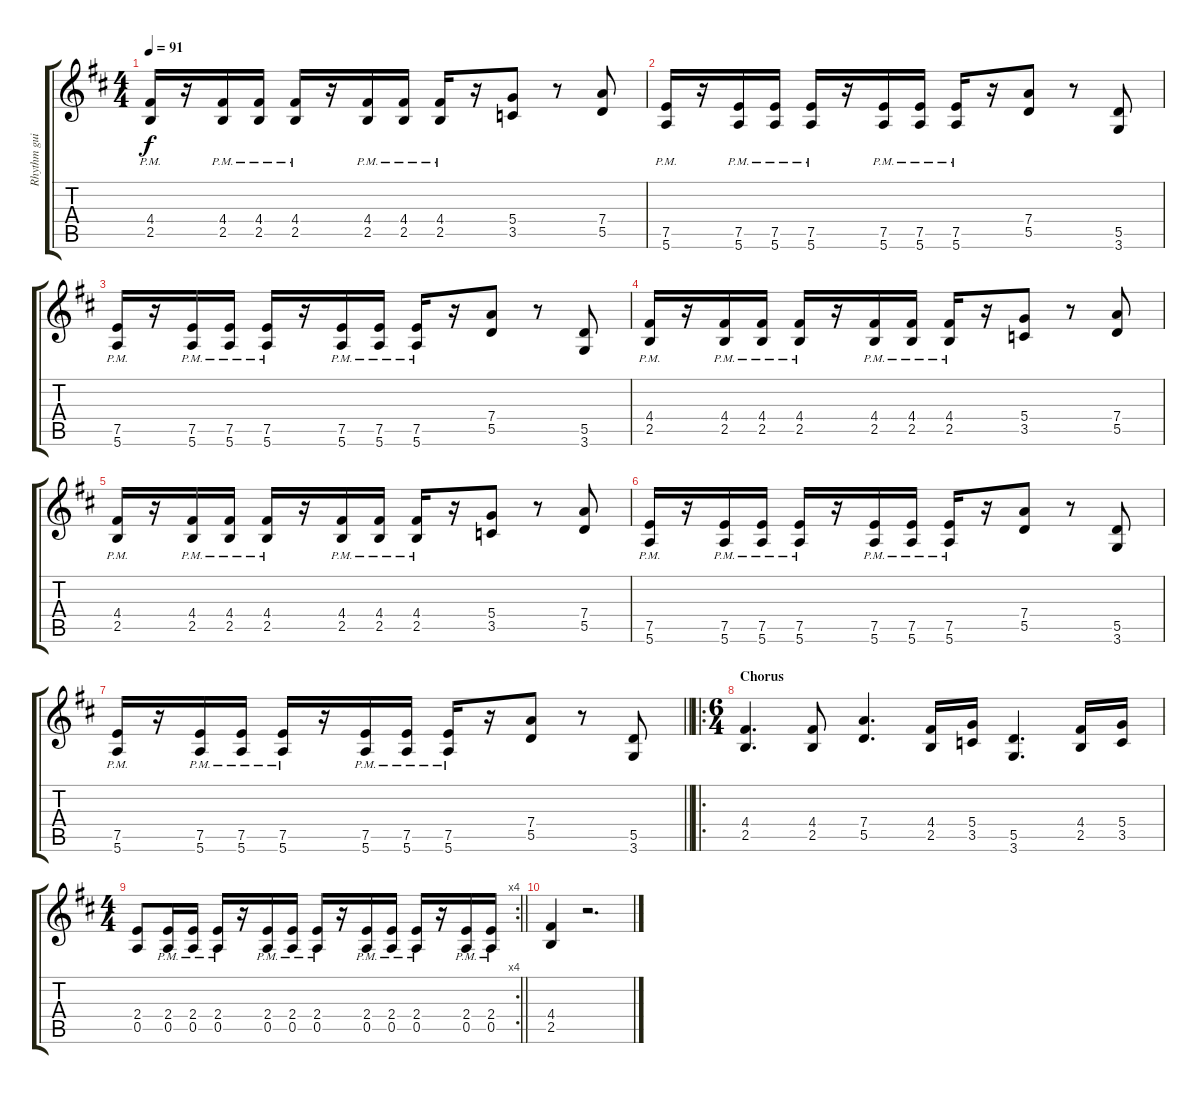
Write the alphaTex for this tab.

\track ("Rhythm guitar" "Rhythm gui") {instrument distortionguitar}
\staff {score tabs}
\tuning (E4 B3 G3 D3 A2 E2) {hide}
\ts (4 4)
\tempo 91
\clef g2
\ks bminor
(4.4{pm} 2.5{pm}).16{dy f} r.16 (4.4{pm} 2.5{pm}).16 (4.4{pm} 2.5{pm}).16 (4.4{pm} 2.5{pm}).16 r.16 (4.4{pm} 2.5{pm}).16 (4.4{pm} 2.5{pm}).16 (4.4{pm} 2.5{pm}).16 r.16 (5.4 3.5).8 r.8 (7.4 5.5).8 |
(7.5{pm} 5.6{pm}).16 r.16 (7.5{pm} 5.6{pm}).16 (7.5{pm} 5.6{pm}).16 (7.5{pm} 5.6{pm}).16 r.16 (7.5{pm} 5.6{pm}).16 (7.5{pm} 5.6{pm}).16 (7.5{pm} 5.6{pm}).16 r.16 (7.4 5.5).8 r.8 (5.5 3.6).8 |
(7.5{pm} 5.6{pm}).16 r.16 (7.5{pm} 5.6{pm}).16 (7.5{pm} 5.6{pm}).16 (7.5{pm} 5.6{pm}).16 r.16 (7.5{pm} 5.6{pm}).16 (7.5{pm} 5.6{pm}).16 (7.5{pm} 5.6{pm}).16 r.16 (7.4 5.5).8 r.8 (5.5 3.6).8 |
(4.4{pm} 2.5{pm}).16 r.16 (4.4{pm} 2.5{pm}).16 (4.4{pm} 2.5{pm}).16 (4.4{pm} 2.5{pm}).16 r.16 (4.4{pm} 2.5{pm}).16 (4.4{pm} 2.5{pm}).16 (4.4{pm} 2.5{pm}).16 r.16 (5.4 3.5).8 r.8 (7.4 5.5).8 |
(4.4{pm} 2.5{pm}).16 r.16 (4.4{pm} 2.5{pm}).16 (4.4{pm} 2.5{pm}).16 (4.4{pm} 2.5{pm}).16 r.16 (4.4{pm} 2.5{pm}).16 (4.4{pm} 2.5{pm}).16 (4.4{pm} 2.5{pm}).16 r.16 (5.4 3.5).8 r.8 (7.4 5.5).8 |
(7.5{pm} 5.6{pm}).16 r.16 (7.5{pm} 5.6{pm}).16 (7.5{pm} 5.6{pm}).16 (7.5{pm} 5.6{pm}).16 r.16 (7.5{pm} 5.6{pm}).16 (7.5{pm} 5.6{pm}).16 (7.5{pm} 5.6{pm}).16 r.16 (7.4 5.5).8 r.8 (5.5 3.6).8 |
\barLineRight lightlight
(7.5{pm} 5.6{pm}).16 r.16 (7.5{pm} 5.6{pm}).16 (7.5{pm} 5.6{pm}).16 (7.5{pm} 5.6{pm}).16 r.16 (7.5{pm} 5.6{pm}).16 (7.5{pm} 5.6{pm}).16 (7.5{pm} 5.6{pm}).16 r.16 (7.4 5.5).8 r.8 (5.5 3.6).8 |
\ro
\ts (6 4)
\section ("" "Chorus")
(4.4 2.5).4{d} (4.4 2.5).8 (7.4 5.5).4{d} (4.4 2.5).16 (5.4 3.5).16 (5.5 3.6).4{d} (4.4 2.5).16 (5.4 3.5).16 |
\rc 4
\ts (4 4)
\barLineRight lightlight
(2.4 0.5).8 (2.4{pm} 0.5{pm}).16 (2.4{pm} 0.5{pm}).16 (2.4{pm} 0.5{pm}).16 r.16 (2.4{pm} 0.5{pm}).16 (2.4{pm} 0.5{pm}).16 (2.4{pm} 0.5{pm}).16 r.16 (2.4{pm} 0.5{pm}).16 (2.4{pm} 0.5{pm}).16 (2.4{pm} 0.5{pm}).16 r.16 (2.4{pm} 0.5{pm}).16 (2.4{pm} 0.5{pm}).16 |
(4.4 2.5).4 r.2{d}
